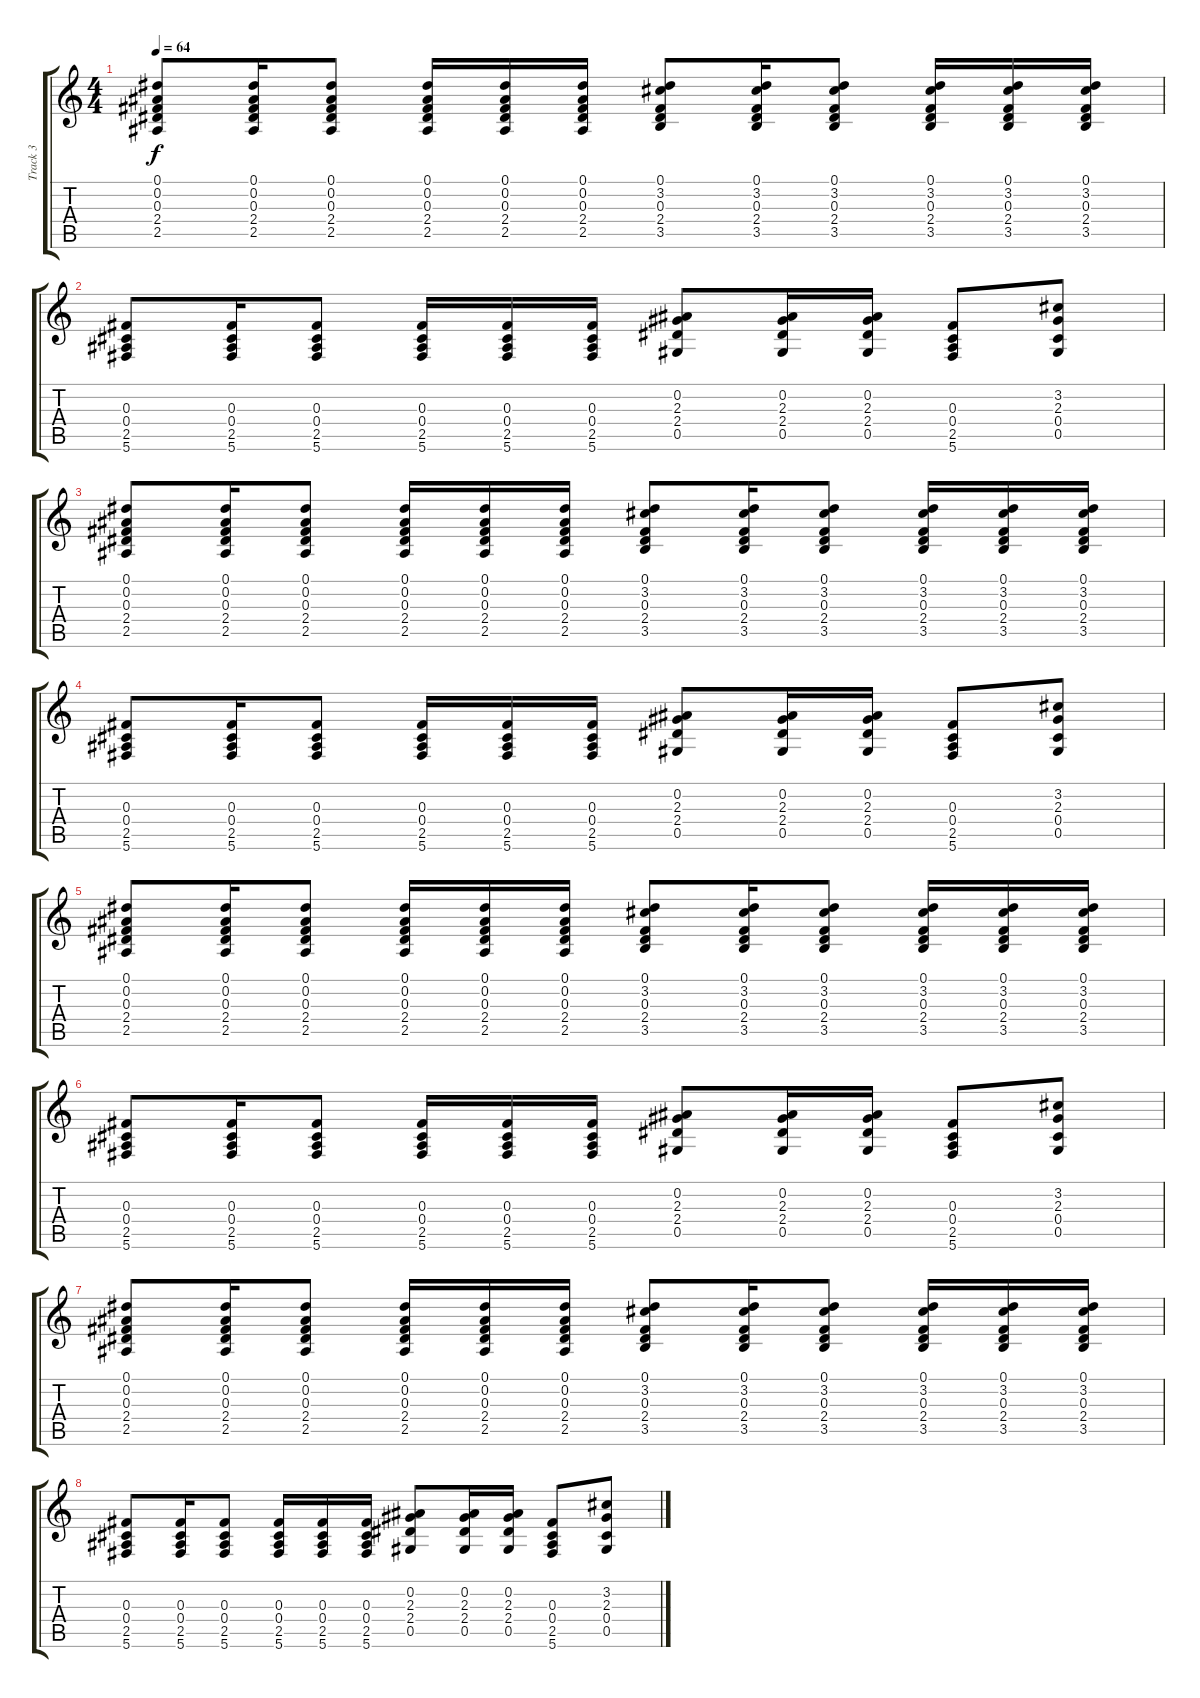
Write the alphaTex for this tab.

\track ("Track 3" "Track 3") {instrument acousticguitarsteel}
\staff {score tabs}
\tuning (Eb4 Bb3 Gb3 Db3 Ab2 Db2) {hide}
\ts (4 4)
\tempo 64
\clef g2
\ks c
(0.1 0.2 0.3 2.4 2.5).8{dy f} (0.1 0.2 0.3 2.4 2.5).16 (0.1 0.2 0.3 2.4 2.5).8 (0.1 0.2 0.3 2.4 2.5).16 (0.1 0.2 0.3 2.4 2.5).16 (0.1 0.2 0.3 2.4 2.5).16 (0.1 3.2 0.3 2.4 3.5).8 (0.1 3.2 0.3 2.4 3.5).16 (0.1 3.2 0.3 2.4 3.5).8 (0.1 3.2 0.3 2.4 3.5).16 (0.1 3.2 0.3 2.4 3.5).16 (0.1 3.2 0.3 2.4 3.5).16 |
(0.3 0.4 2.5 5.6).8 (0.3 0.4 2.5 5.6).16 (0.3 0.4 2.5 5.6).8 (0.3 0.4 2.5 5.6).16 (0.3 0.4 2.5 5.6).16 (0.3 0.4 2.5 5.6).16 (0.2 2.3 2.4 0.5).8 (0.2 2.3 2.4 0.5).16 (0.2 2.3 2.4 0.5).16 (0.3 0.4 2.5 5.6).8 (3.2 2.3 0.4 0.5).8 |
(0.1 0.2 0.3 2.4 2.5).8 (0.1 0.2 0.3 2.4 2.5).16 (0.1 0.2 0.3 2.4 2.5).8 (0.1 0.2 0.3 2.4 2.5).16 (0.1 0.2 0.3 2.4 2.5).16 (0.1 0.2 0.3 2.4 2.5).16 (0.1 3.2 0.3 2.4 3.5).8 (0.1 3.2 0.3 2.4 3.5).16 (0.1 3.2 0.3 2.4 3.5).8 (0.1 3.2 0.3 2.4 3.5).16 (0.1 3.2 0.3 2.4 3.5).16 (0.1 3.2 0.3 2.4 3.5).16 |
(0.3 0.4 2.5 5.6).8 (0.3 0.4 2.5 5.6).16 (0.3 0.4 2.5 5.6).8 (0.3 0.4 2.5 5.6).16 (0.3 0.4 2.5 5.6).16 (0.3 0.4 2.5 5.6).16 (0.2 2.3 2.4 0.5).8 (0.2 2.3 2.4 0.5).16 (0.2 2.3 2.4 0.5).16 (0.3 0.4 2.5 5.6).8 (3.2 2.3 0.4 0.5).8 |
(0.1 0.2 0.3 2.4 2.5).8 (0.1 0.2 0.3 2.4 2.5).16 (0.1 0.2 0.3 2.4 2.5).8 (0.1 0.2 0.3 2.4 2.5).16 (0.1 0.2 0.3 2.4 2.5).16 (0.1 0.2 0.3 2.4 2.5).16 (0.1 3.2 0.3 2.4 3.5).8 (0.1 3.2 0.3 2.4 3.5).16 (0.1 3.2 0.3 2.4 3.5).8 (0.1 3.2 0.3 2.4 3.5).16 (0.1 3.2 0.3 2.4 3.5).16 (0.1 3.2 0.3 2.4 3.5).16 |
(0.3 0.4 2.5 5.6).8 (0.3 0.4 2.5 5.6).16 (0.3 0.4 2.5 5.6).8 (0.3 0.4 2.5 5.6).16 (0.3 0.4 2.5 5.6).16 (0.3 0.4 2.5 5.6).16 (0.2 2.3 2.4 0.5).8 (0.2 2.3 2.4 0.5).16 (0.2 2.3 2.4 0.5).16 (0.3 0.4 2.5 5.6).8 (3.2 2.3 0.4 0.5).8 |
(0.1 0.2 0.3 2.4 2.5).8 (0.1 0.2 0.3 2.4 2.5).16 (0.1 0.2 0.3 2.4 2.5).8 (0.1 0.2 0.3 2.4 2.5).16 (0.1 0.2 0.3 2.4 2.5).16 (0.1 0.2 0.3 2.4 2.5).16 (0.1 3.2 0.3 2.4 3.5).8 (0.1 3.2 0.3 2.4 3.5).16 (0.1 3.2 0.3 2.4 3.5).8 (0.1 3.2 0.3 2.4 3.5).16 (0.1 3.2 0.3 2.4 3.5).16 (0.1 3.2 0.3 2.4 3.5).16 |
(0.3 0.4 2.5 5.6).8 (0.3 0.4 2.5 5.6).16 (0.3 0.4 2.5 5.6).8 (0.3 0.4 2.5 5.6).16 (0.3 0.4 2.5 5.6).16 (0.3 0.4 2.5 5.6).16 (0.2 2.3 2.4 0.5).8 (0.2 2.3 2.4 0.5).16 (0.2 2.3 2.4 0.5).16 (0.3 0.4 2.5 5.6).8 (3.2 2.3 0.4 0.5).8
